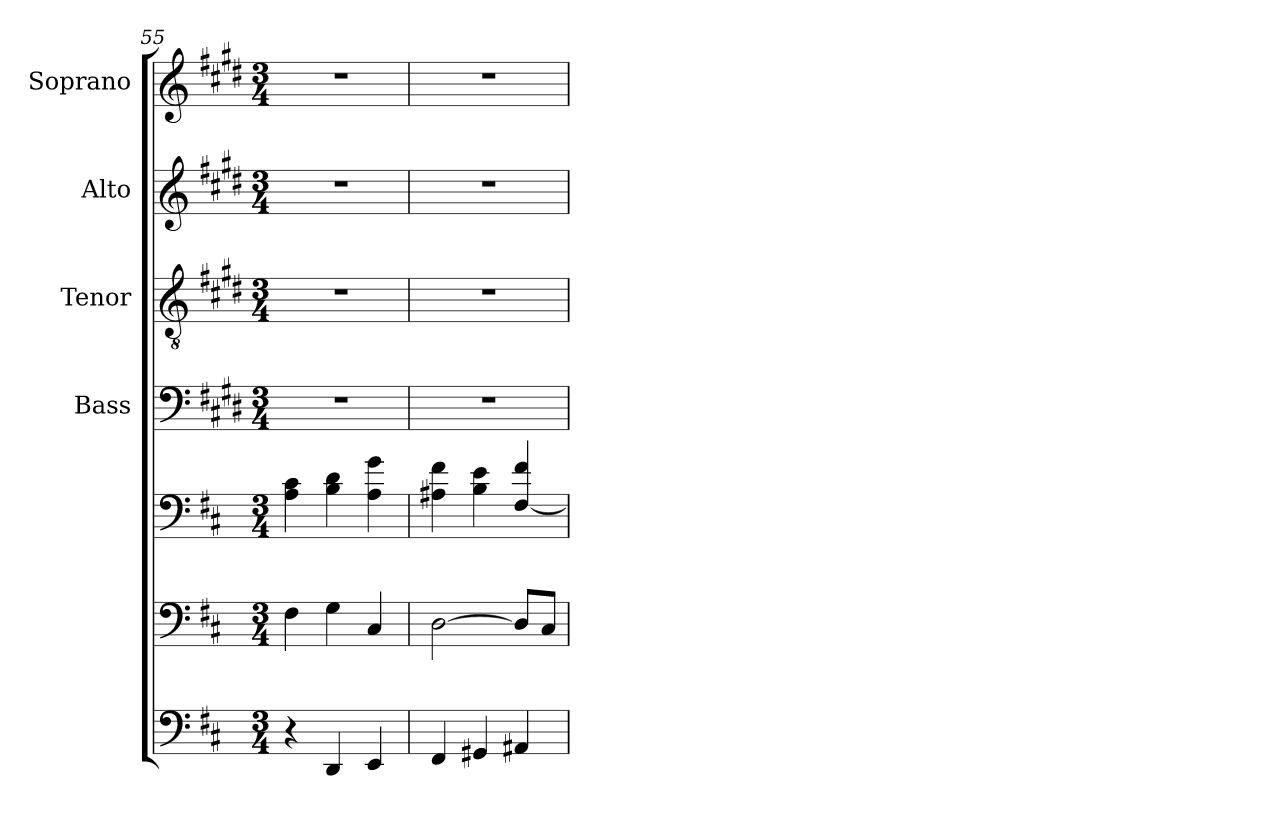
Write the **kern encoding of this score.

**kern	**kern	**kern	**kern	**kern	**kern	**kern
*part6	*part5	*part5	*part4	*part3	*part2	*part1
*staff7	*staff6	*staff5	*staff4	*staff3	*staff2	*staff1
*	*	*	*I"Bass	*I"Tenor	*I"Alto	*I"Soprano
*	*	*	*I'B	*I'T	*I'A	*I'S
*clefF4	*clefF4	*clefF4	*clefF4	*clefGv2	*clefG2	*clefG2
*	*	*	*ITrd1c2	*ITrd1c2	*ITrd1c2	*ITrd1c2
*k[f#c#]	*k[f#c#]	*k[f#c#]	*k[f#c#]	*k[f#c#]	*k[f#c#]	*k[f#c#]
*D:	*D:	*D:	*D:	*D:	*D:	*D:
*M3/4	*M3/4	*M3/4	*M3/4	*M3/4	*M3/4	*M3/4
=55	=55	=55	=55	=55	=55	=55
4r	4F#\	4A\ 4c#\	2.r	2.r	2.r	2.r
4DD/	4G\	4B\ 4d\	.	.	.	.
4EE/	4C#/	4A\ 4g\	.	.	.	.
=56	=56	=56	=56	=56	=56	=56
4FF#/	[2D\	4A#X\ 4f#\	2.r	2.r	2.r	2.r
4GG#X/	.	4B\ 4e\	.	.	.	.
4AA#X/	8D/L]	[4F#\ 4f#/	.	.	.	.
.	8C#/J	.	.	.	.	.
=	=	=	=	=	=	=
*-	*-	*-	*-	*-	*-	*-
